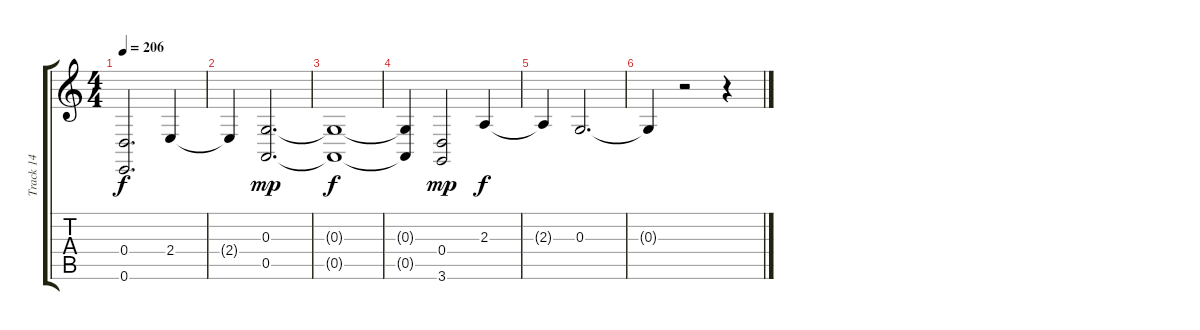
\track ("Track 14" "Track 14") {instrument churchorgan}
\staff {score tabs}
\tuning (E4 B3 G3 D3 A2 E2) {hide}
\ts (4 4)
\tempo 206
\clef g2
\ks c
(0.4{t} 0.6{t}).2{d dy f} 2.4.4 |
2.4{t}.4 (0.3 0.5).2{d dy mp} |
(0.3{t} 0.5{t}).1{dy f} |
(0.3{t} 0.5{t}).4 (0.4 3.6).2{dy mp} 2.3.4{dy f} |
2.3{t}.4 0.3.2{d} |
0.3{t}.4 r.2 r.4
